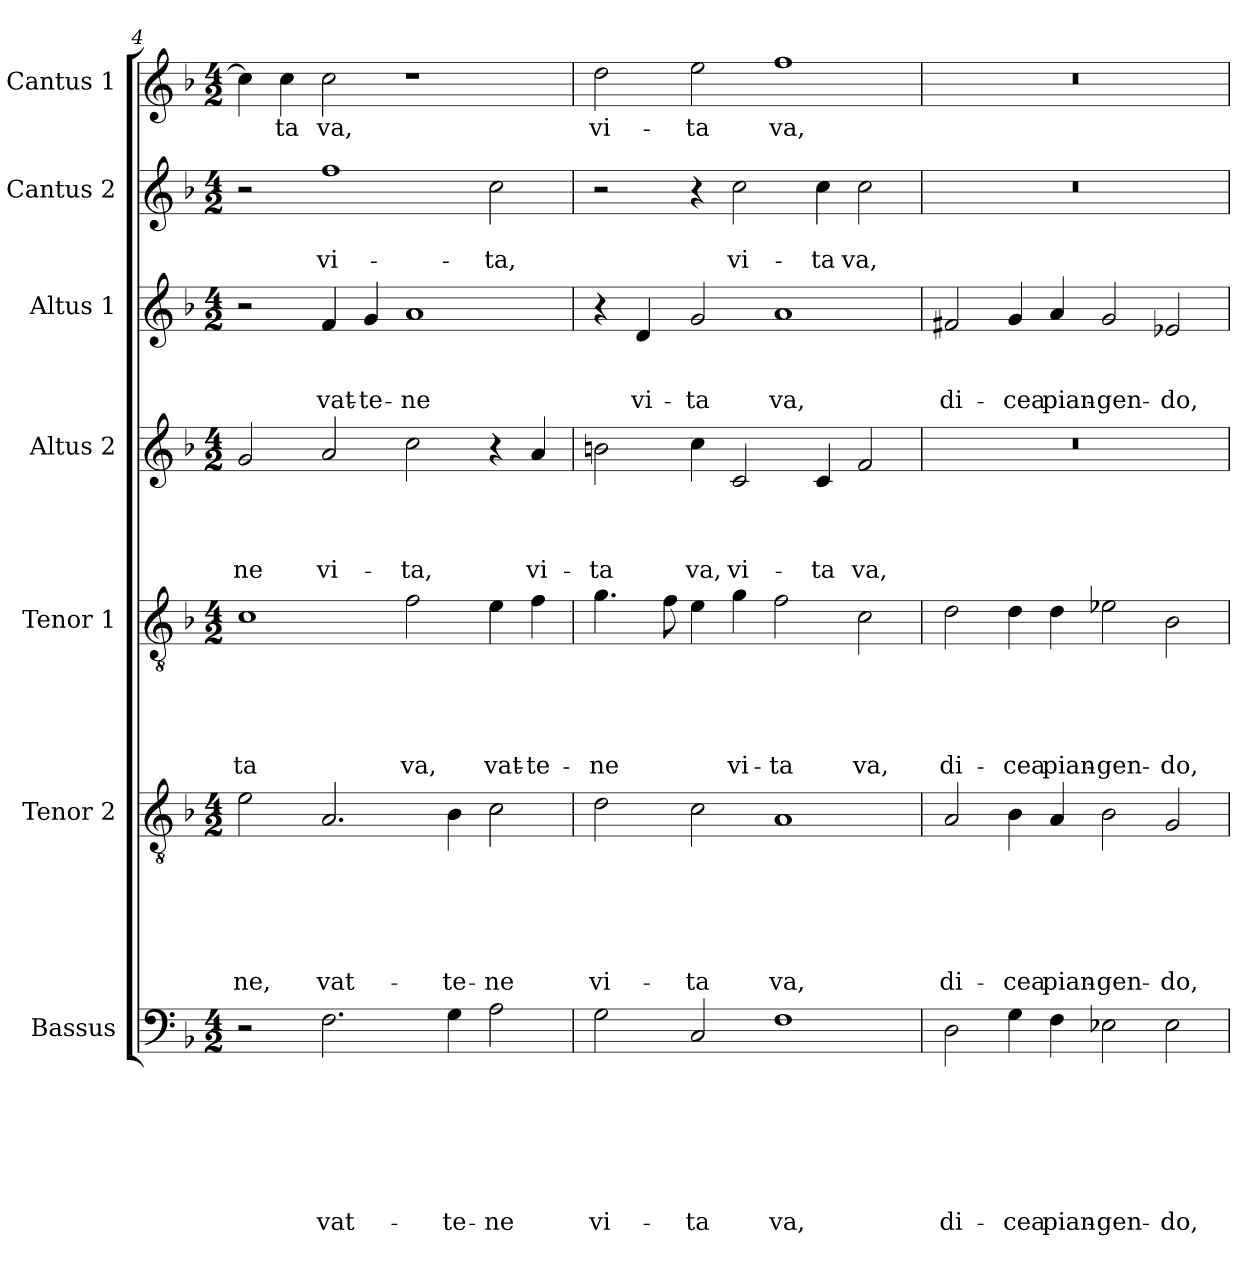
**kern	**text	**text	**text	**text	**text	**text	**text	**kern	**text	**text	**text	**text	**text	**text	**kern	**text	**text	**text	**text	**text	**kern	**text	**text	**text	**text	**kern	**text	**text	**text	**kern	**text	**text	**kern	**text
*part7	*part7	*part7	*part7	*part7	*part7	*part7	*part7	*part6	*part6	*part6	*part6	*part6	*part6	*part6	*part5	*part5	*part5	*part5	*part5	*part5	*part4	*part4	*part4	*part4	*part4	*part3	*part3	*part3	*part3	*part2	*part2	*part2	*part1	*part1
*staff7	*staff7	*staff7	*staff7	*staff7	*staff7	*staff7	*staff7	*staff6	*staff6	*staff6	*staff6	*staff6	*staff6	*staff6	*staff5	*staff5	*staff5	*staff5	*staff5	*staff5	*staff4	*staff4	*staff4	*staff4	*staff4	*staff3	*staff3	*staff3	*staff3	*staff2	*staff2	*staff2	*staff1	*staff1
*I"Bassus	*	*	*	*	*	*	*	*I"Tenor 2	*	*	*	*	*	*	*I"Tenor 1	*	*	*	*	*	*I"Altus 2	*	*	*	*	*I"Altus 1	*	*	*	*I"Cantus 2	*	*	*I"Cantus 1	*
*clefF4	*	*	*	*	*	*	*	*clefGv2	*	*	*	*	*	*	*clefGv2	*	*	*	*	*	*clefG2	*	*	*	*	*clefG2	*	*	*	*clefG2	*	*	*clefG2	*
*k[b-]	*	*	*	*	*	*	*	*k[b-]	*	*	*	*	*	*	*k[b-]	*	*	*	*	*	*k[b-]	*	*	*	*	*k[b-]	*	*	*	*k[b-]	*	*	*k[b-]	*
*d:	*	*	*	*	*	*	*	*d:	*	*	*	*	*	*	*d:	*	*	*	*	*	*d:	*	*	*	*	*d:	*	*	*	*d:	*	*	*d:	*
*M4/2	*	*	*	*	*	*	*	*M4/2	*	*	*	*	*	*	*M4/2	*	*	*	*	*	*M4/2	*	*	*	*	*M4/2	*	*	*	*M4/2	*	*	*M4/2	*
=4	=4	=4	=4	=4	=4	=4	=4	=4	=4	=4	=4	=4	=4	=4	=4	=4	=4	=4	=4	=4	=4	=4	=4	=4	=4	=4	=4	=4	=4	=4	=4	=4	=4	=4
!	!	!	!	!	!	!	!	!	!	!	!	!	!	!LO:LY:b	!	!	!	!	!	!LO:LY:b	!	!	!	!	!LO:LY:b	!	!	!	!	!	!	!	!	!
2r	.	.	.	.	.	.	.	2e\	.	.	.	.	.	-ne,	1c	.	.	.	.	-ta	2g/	.	.	.	-ne	2r	.	.	.	2r	.	.	4cc\]	.
!	!	!	!	!	!	!	!	!	!	!	!	!	!	!	!	!	!	!	!	!	!	!	!	!	!	!	!	!	!	!	!	!	!	!LO:LY:b
.	.	.	.	.	.	.	.	.	.	.	.	.	.	.	.	.	.	.	.	.	.	.	.	.	.	.	.	.	.	.	.	.	4cc\	-ta
!	!	!	!	!	!	!	!LO:LY:b	!	!	!	!	!	!	!LO:LY:b	!	!	!	!	!	!	!	!	!	!	!LO:LY:b	!	!	!	!LO:LY:b	!	!	!LO:LY:b	!	!LO:LY:b
2.F\	.	.	.	.	.	.	vat-	2.A/	.	.	.	.	.	vat-	.	.	.	.	.	.	2a/	.	.	.	vi-	4f/	.	.	vat-	1ff	.	vi-	2cc\	va,
!	!	!	!	!	!	!	!	!	!	!	!	!	!	!	!	!	!	!	!	!	!	!	!	!	!	!	!	!	!LO:LY:b	!	!	!	!	!
.	.	.	.	.	.	.	.	.	.	.	.	.	.	.	.	.	.	.	.	.	.	.	.	.	.	4g/	.	.	-te-	.	.	.	.	.
!	!	!	!	!	!	!	!	!	!	!	!	!	!	!	!	!	!	!	!	!LO:LY:b	!	!	!	!	!LO:LY:b	!	!	!	!LO:LY:b	!	!	!	!	!
.	.	.	.	.	.	.	.	.	.	.	.	.	.	.	2f\	.	.	.	.	va,	2cc\	.	.	.	-ta,	1a	.	.	-ne	.	.	.	1r	.
!	!	!	!	!	!	!	!LO:LY:b	!	!	!	!	!	!	!LO:LY:b	!	!	!	!	!	!	!	!	!	!	!	!	!	!	!	!	!	!	!	!
4G\	.	.	.	.	.	.	-te-	4B-\	.	.	.	.	.	-te-	.	.	.	.	.	.	.	.	.	.	.	.	.	.	.	.	.	.	.	.
!	!	!	!	!	!	!	!LO:LY:b	!	!	!	!	!	!	!LO:LY:b	!	!	!	!	!	!LO:LY:b	!	!	!	!	!	!	!	!	!	!	!	!LO:LY:b	!	!
2A\	.	.	.	.	.	.	-ne	2c\	.	.	.	.	.	-ne	4e\	.	.	.	.	vat-	4r	.	.	.	.	.	.	.	.	2cc\	.	-ta,	.	.
!	!	!	!	!	!	!	!	!	!	!	!	!	!	!	!	!	!	!	!	!LO:LY:b	!	!	!	!	!LO:LY:b	!	!	!	!	!	!	!	!	!
.	.	.	.	.	.	.	.	.	.	.	.	.	.	.	4f\	.	.	.	.	-te-	4a/	.	.	.	vi-	.	.	.	.	.	.	.	.	.
!!LO:LB:g=z
=5	=5	=5	=5	=5	=5	=5	=5	=5	=5	=5	=5	=5	=5	=5	=5	=5	=5	=5	=5	=5	=5	=5	=5	=5	=5	=5	=5	=5	=5	=5	=5	=5	=5	=5
!	!	!	!	!	!	!	!LO:LY:b	!	!	!	!	!	!	!LO:LY:b	!	!	!	!	!	!LO:LY:b	!	!	!	!	!LO:LY:b	!	!	!	!	!	!	!	!	!LO:LY:b
2G\	.	.	.	.	.	.	vi-	2d\	.	.	.	.	.	vi-	4.g\	.	.	.	.	-ne	2bn\	.	.	.	-ta	4r	.	.	.	2r	.	.	2dd\	vi-
!	!	!	!	!	!	!	!	!	!	!	!	!	!	!	!	!	!	!	!	!	!	!	!	!	!	!	!	!	!LO:LY:b	!	!	!	!	!
.	.	.	.	.	.	.	.	.	.	.	.	.	.	.	.	.	.	.	.	.	.	.	.	.	.	4d/	.	.	vi-	.	.	.	.	.
.	.	.	.	.	.	.	.	.	.	.	.	.	.	.	8f\	.	.	.	.	.	.	.	.	.	.	.	.	.	.	.	.	.	.	.
!	!	!	!	!	!	!	!LO:LY:b	!	!	!	!	!	!	!LO:LY:b	!	!	!	!	!	!	!	!	!	!	!LO:LY:b	!	!	!	!LO:LY:b	!	!	!	!	!LO:LY:b
2C/	.	.	.	.	.	.	-ta	2c\	.	.	.	.	.	-ta	4e\	.	.	.	.	.	4cc\	.	.	.	va,	2g/	.	.	-ta	4r	.	.	2ee\	-ta
!	!	!	!	!	!	!	!	!	!	!	!	!	!	!	!	!	!	!	!	!LO:LY:b	!	!	!	!	!LO:LY:b	!	!	!	!	!	!	!LO:LY:b	!	!
.	.	.	.	.	.	.	.	.	.	.	.	.	.	.	4g\	.	.	.	.	vi-	2c/	.	.	.	vi-	.	.	.	.	2cc\	.	vi-	.	.
!	!	!	!	!	!	!	!LO:LY:b	!	!	!	!	!	!	!LO:LY:b	!	!	!	!	!	!LO:LY:b	!	!	!	!	!	!	!	!	!LO:LY:b	!	!	!	!	!LO:LY:b
1F	.	.	.	.	.	.	va,	1A	.	.	.	.	.	va,	2f\	.	.	.	.	-ta	.	.	.	.	.	1a	.	.	va,	.	.	.	1ff	va,
!	!	!	!	!	!	!	!	!	!	!	!	!	!	!	!	!	!	!	!	!	!	!	!	!	!LO:LY:b	!	!	!	!	!	!	!LO:LY:b	!	!
.	.	.	.	.	.	.	.	.	.	.	.	.	.	.	.	.	.	.	.	.	4c/	.	.	.	-ta	.	.	.	.	4cc\	.	-ta	.	.
!	!	!	!	!	!	!	!	!	!	!	!	!	!	!	!	!	!	!	!	!LO:LY:b	!	!	!	!	!LO:LY:b	!	!	!	!	!	!	!LO:LY:b	!	!
.	.	.	.	.	.	.	.	.	.	.	.	.	.	.	2c\	.	.	.	.	va,	2f/	.	.	.	va,	.	.	.	.	2cc\	.	va,	.	.
=6	=6	=6	=6	=6	=6	=6	=6	=6	=6	=6	=6	=6	=6	=6	=6	=6	=6	=6	=6	=6	=6	=6	=6	=6	=6	=6	=6	=6	=6	=6	=6	=6	=6	=6
!	!	!	!	!	!	!	!LO:LY:b	!	!	!	!	!	!	!LO:LY:b	!	!	!	!	!	!LO:LY:b	!	!	!	!	!	!	!	!	!LO:LY:b	!	!	!	!	!
2D\	.	.	.	.	.	.	di-	2A/	.	.	.	.	.	di-	2d\	.	.	.	.	di-	0r	.	.	.	.	2f#X/	.	.	di-	0r	.	.	0r	.
!	!	!	!	!	!	!	!LO:LY:b	!	!	!	!	!	!	!LO:LY:b	!	!	!	!	!	!LO:LY:b	!	!	!	!	!	!	!	!	!LO:LY:b	!	!	!	!	!
4G\	.	.	.	.	.	.	-cea	4B-\	.	.	.	.	.	-cea	4d\	.	.	.	.	-cea	.	.	.	.	.	4g/	.	.	-cea	.	.	.	.	.
!	!	!	!	!	!	!	!LO:LY:b	!	!	!	!	!	!	!LO:LY:b	!	!	!	!	!	!LO:LY:b	!	!	!	!	!	!	!	!	!LO:LY:b	!	!	!	!	!
4F\	.	.	.	.	.	.	pian-	4A/	.	.	.	.	.	pian-	4d\	.	.	.	.	pian-	.	.	.	.	.	4a/	.	.	pian-	.	.	.	.	.
!	!	!	!	!	!	!	!LO:LY:b	!	!	!	!	!	!	!LO:LY:b	!	!	!	!	!	!LO:LY:b	!	!	!	!	!	!	!	!	!LO:LY:b	!	!	!	!	!
2E-X\	.	.	.	.	.	.	-gen-	2B-\	.	.	.	.	.	-gen-	2e-X\	.	.	.	.	-gen-	.	.	.	.	.	2g/	.	.	-gen-	.	.	.	.	.
!	!	!	!	!	!	!	!LO:LY:b	!	!	!	!	!	!	!LO:LY:b	!	!	!	!	!	!LO:LY:b	!	!	!	!	!	!	!	!	!LO:LY:b	!	!	!	!	!
2E-\	.	.	.	.	.	.	-do,	2G/	.	.	.	.	.	-do,	2B-\	.	.	.	.	-do,	.	.	.	.	.	2e-X/	.	.	-do,	.	.	.	.	.
=	=	=	=	=	=	=	=	=	=	=	=	=	=	=	=	=	=	=	=	=	=	=	=	=	=	=	=	=	=	=	=	=	=	=
*-	*-	*-	*-	*-	*-	*-	*-	*-	*-	*-	*-	*-	*-	*-	*-	*-	*-	*-	*-	*-	*-	*-	*-	*-	*-	*-	*-	*-	*-	*-	*-	*-	*-	*-
